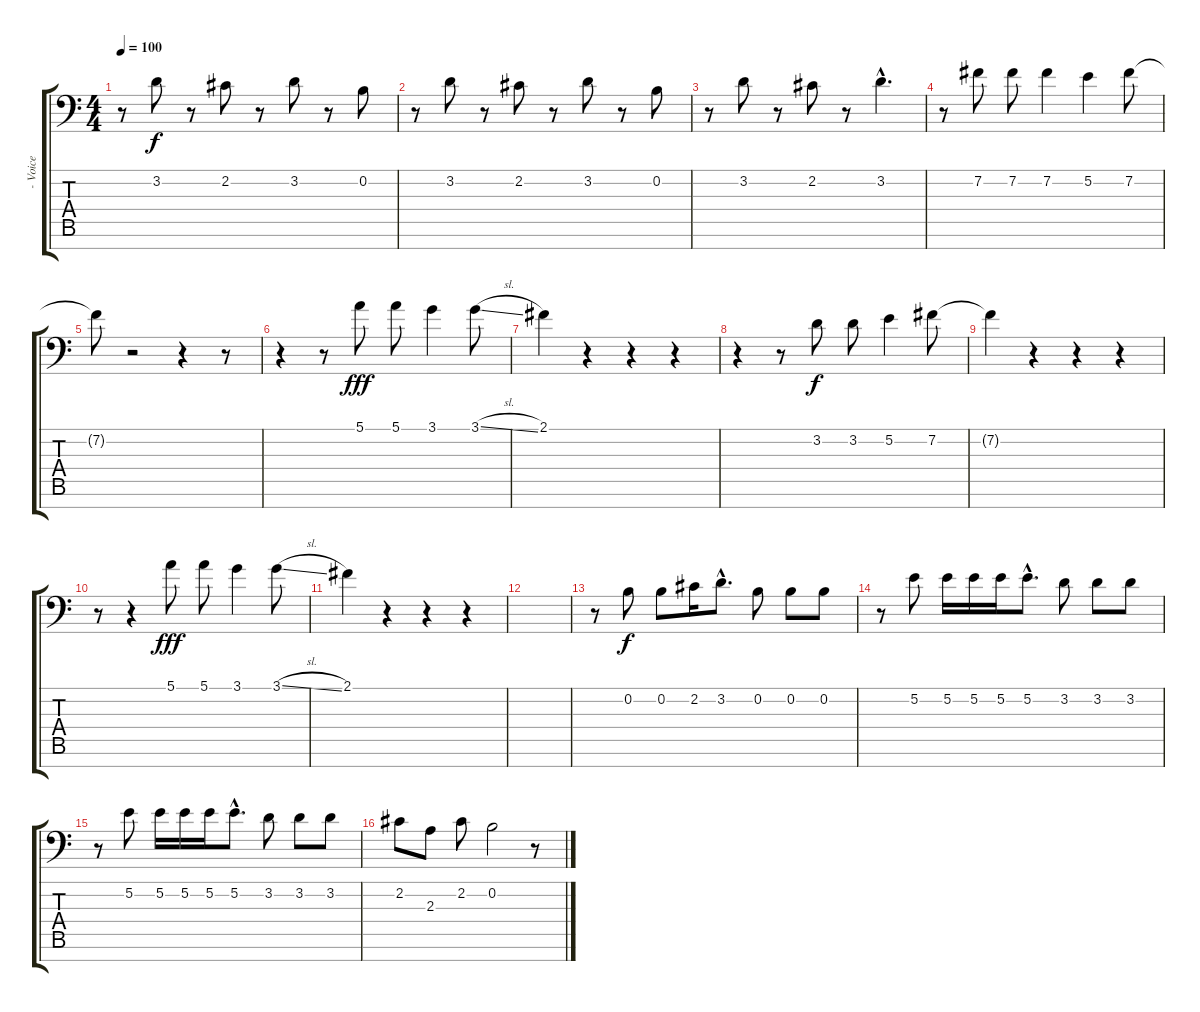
\track ("- Voice" "- Voice") {instrument lead2sawtooth}
\staff {score tabs}
\tuning (E4 B3 G3 D3 A2 E2 C-1) {hide}
\ts (4 4)
\tempo 100
\clef f4
\ks c
r.8{dy f} 3.2.8 r.8 2.2.8 r.8 3.2.8 r.8 0.2.8 |
r.8 3.2.8 r.8 2.2.8 r.8 3.2.8 r.8 0.2.8 |
r.8 3.2.8 r.8 2.2.8 r.8 3.2{hac}.4{d} |
r.8 7.2.8 7.2.8 7.2.4 5.2.4 7.2.8 |
7.2{t}.8 r.2 r.4 r.8 |
r.4 r.8 5.1.8{dy fff} 5.1.8 3.1.4 3.1{sl}.8 |
2.1.4 r.4 r.4 r.4 |
r.4 r.8 3.2.8{dy f} 3.2.8 5.2.4 7.2.8 |
7.2{t}.4 r.4 r.4 r.4 |
r.8 r.4 5.1.8{dy fff} 5.1.8 3.1.4 3.1{sl}.8 |
2.1.4 r.4 r.4 r.4 |
|
r.8 0.2.8{dy f} 0.2.8 2.2.16 3.2{hac}.8{d} 0.2.8 0.2.8 0.2.8 |
r.8 5.2.8 5.2.16 5.2.16 5.2.16 5.2{hac}.8{d} 3.2.8 3.2.8 3.2.8 |
r.8 5.2.8 5.2.16 5.2.16 5.2.16 5.2{hac}.8{d} 3.2.8 3.2.8 3.2.8 |
2.2.8 2.3.8 2.2.8 0.2.2 r.8
